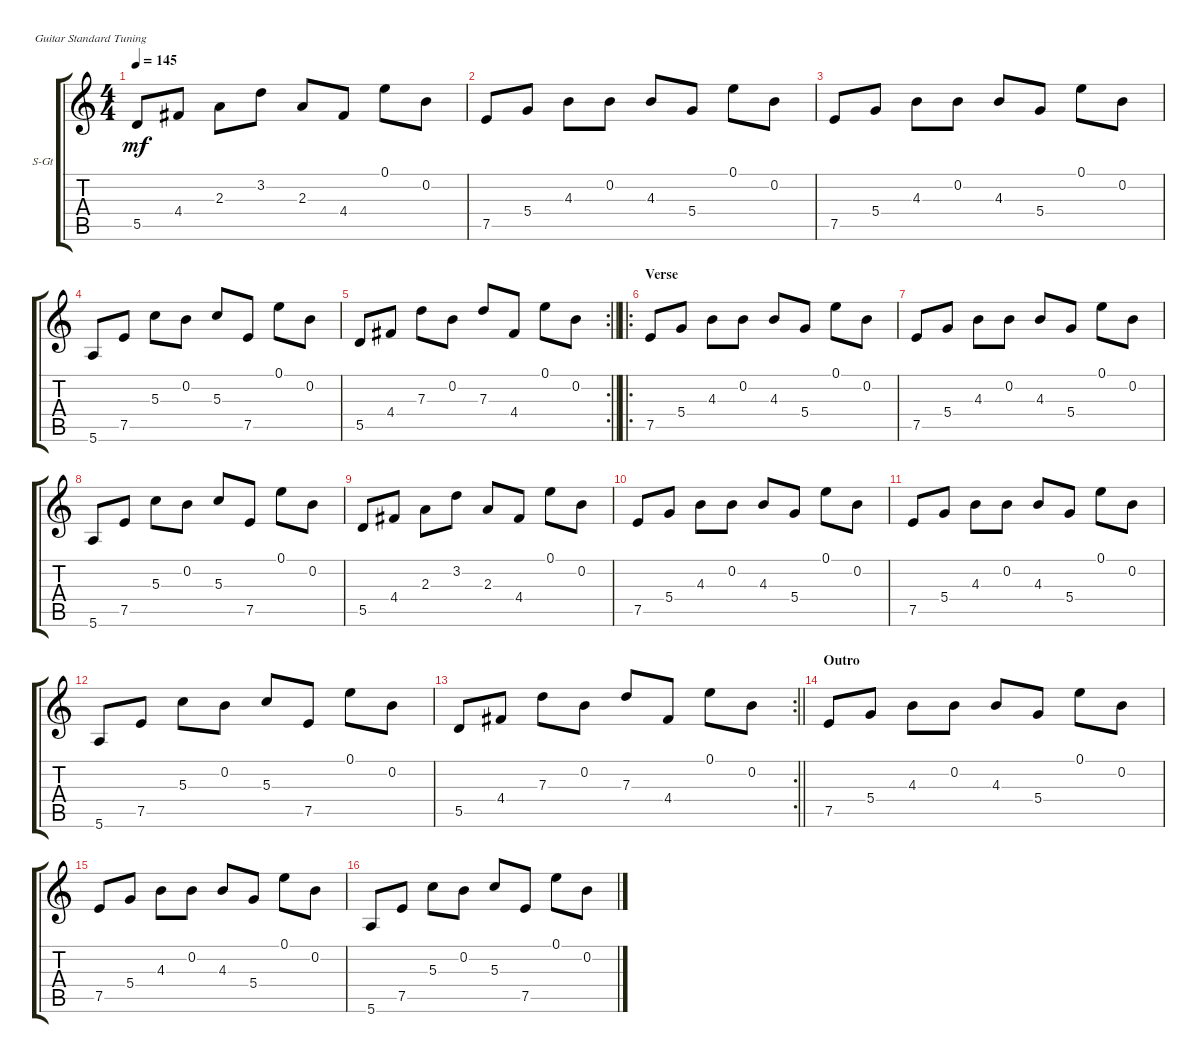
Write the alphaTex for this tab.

\defaultSystemsLayout 4
\bracketExtendMode groupsimilarinstruments
\firstSystemTrackNameOrientation horizontal
\otherSystemsTrackNameOrientation horizontal
\track ("Steel Guitar" "S-Gt") {instrument acousticguitarsteel}
\staff {score tabs}
\tuning (E4 B3 G3 D3 A2 E2)
\ts (4 4)
\tempo 145
\clef g2
\ks c
5.5.8{dy mf} 4.4.8 2.3.8 3.2.8 2.3.8 4.4.8 0.1.8 0.2.8 |
7.5.8 5.4.8 4.3.8 0.2.8 4.3.8 5.4.8 0.1.8 0.2.8 |
7.5.8 5.4.8 4.3.8 0.2.8 4.3.8 5.4.8 0.1.8 0.2.8 |
5.6.8 7.5.8 5.3.8 0.2.8 5.3.8 7.5.8 0.1.8 0.2.8 |
\rc 2
\barLineRight lightlight
5.5.8 4.4.8 7.3.8 0.2.8 7.3.8 4.4.8 0.1.8 0.2.8 |
\ro
\section ("" "Verse")
7.5.8 5.4.8 4.3.8 0.2.8 4.3.8 5.4.8 0.1.8 0.2.8 |
7.5.8 5.4.8 4.3.8 0.2.8 4.3.8 5.4.8 0.1.8 0.2.8 |
5.6.8 7.5.8 5.3.8 0.2.8 5.3.8 7.5.8 0.1.8 0.2.8 |
5.5.8 4.4.8 2.3.8 3.2.8 2.3.8 4.4.8 0.1.8 0.2.8 |
7.5.8 5.4.8 4.3.8 0.2.8 4.3.8 5.4.8 0.1.8 0.2.8 |
7.5.8 5.4.8 4.3.8 0.2.8 4.3.8 5.4.8 0.1.8 0.2.8 |
5.6.8 7.5.8 5.3.8 0.2.8 5.3.8 7.5.8 0.1.8 0.2.8 |
\rc 2
\barLineRight lightlight
5.5.8 4.4.8 7.3.8 0.2.8 7.3.8 4.4.8 0.1.8 0.2.8 |
\section ("" "Outro")
7.5.8 5.4.8 4.3.8 0.2.8 4.3.8 5.4.8 0.1.8 0.2.8 |
7.5.8 5.4.8 4.3.8 0.2.8 4.3.8 5.4.8 0.1.8 0.2.8 |
5.6.8 7.5.8 5.3.8 0.2.8 5.3.8 7.5.8 0.1.8 0.2.8
